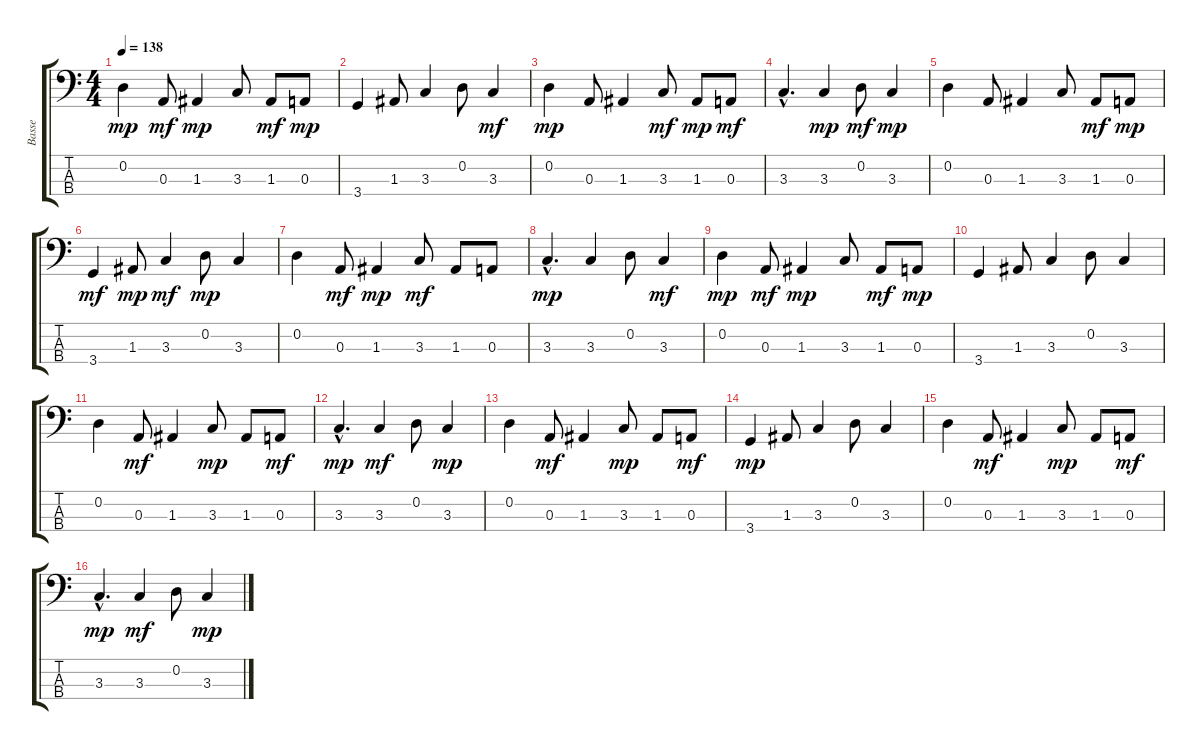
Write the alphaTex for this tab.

\track ("Basse" "Basse") {instrument electricbassfinger}
\staff {score tabs}
\tuning (G2 D2 A1 E1) {hide}
\ts (4 4)
\tempo 138
\clef f4
\ks c
0.2.4{dy mp} 0.3.8{dy mf} 1.3.4{dy mp} 3.3.8 1.3.8{dy mf} 0.3.8{dy mp} |
3.4.4 1.3.8 3.3.4 0.2.8 3.3.4{dy mf} |
0.2.4{dy mp} 0.3.8 1.3.4 3.3.8{dy mf} 1.3.8{dy mp} 0.3.8{dy mf} |
3.3{hac}.4{d} 3.3.4{dy mp} 0.2.8{dy mf} 3.3.4{dy mp} |
0.2.4 0.3.8 1.3.4 3.3.8 1.3.8{dy mf} 0.3.8{dy mp} |
3.4.4{dy mf} 1.3.8{dy mp} 3.3.4{dy mf} 0.2.8{dy mp} 3.3.4 |
0.2.4 0.3.8{dy mf} 1.3.4{dy mp} 3.3.8{dy mf} 1.3.8 0.3.8 |
3.3{hac}.4{d dy mp} 3.3.4 0.2.8 3.3.4{dy mf} |
0.2.4{dy mp} 0.3.8{dy mf} 1.3.4{dy mp} 3.3.8 1.3.8{dy mf} 0.3.8{dy mp} |
3.4.4 1.3.8 3.3.4 0.2.8 3.3.4 |
0.2.4 0.3.8{dy mf} 1.3.4 3.3.8{dy mp} 1.3.8 0.3.8{dy mf} |
3.3{hac}.4{d dy mp} 3.3.4{dy mf} 0.2.8 3.3.4{dy mp} |
0.2.4 0.3.8{dy mf} 1.3.4 3.3.8{dy mp} 1.3.8 0.3.8{dy mf} |
3.4.4{dy mp} 1.3.8 3.3.4 0.2.8 3.3.4 |
0.2.4 0.3.8{dy mf} 1.3.4 3.3.8{dy mp} 1.3.8 0.3.8{dy mf} |
3.3{hac}.4{d dy mp} 3.3.4{dy mf} 0.2.8 3.3.4{dy mp}
